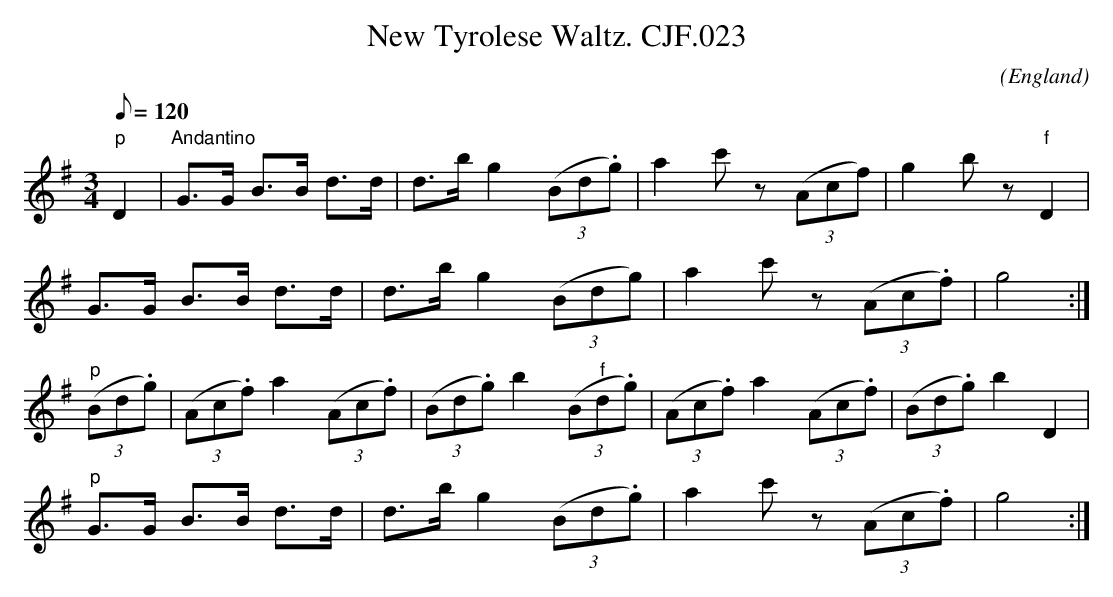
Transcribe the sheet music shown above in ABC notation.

X:1
T:New Tyrolese Waltz. CJF.023
M:3/4
L:1/8
Q:120
C:
O:England
K:G
"p"D2|"Andantino"G>G B>B d>d|d>bg2 ((3Bd.g)|a2c'z ((3Acf)|\
g2bz"f"D2|!G>G B>B d>d|d>bg2 ((3Bdg)|a2c'z ((3Ac.f)|g4:|!
"p" ((3Bd.g)|((3Ac.f) a2 ((3Ac.f)| ((3Bd.g) b2 ((3B"f"d.g) |\
((3Ac.f) a2 ((3Ac.f)| ((3Bd.g) b2D2|!"p"G>G B>B d>d|d>bg2 ((3Bd.g)|\
a2c'z ((3Ac.f)|g4:|
